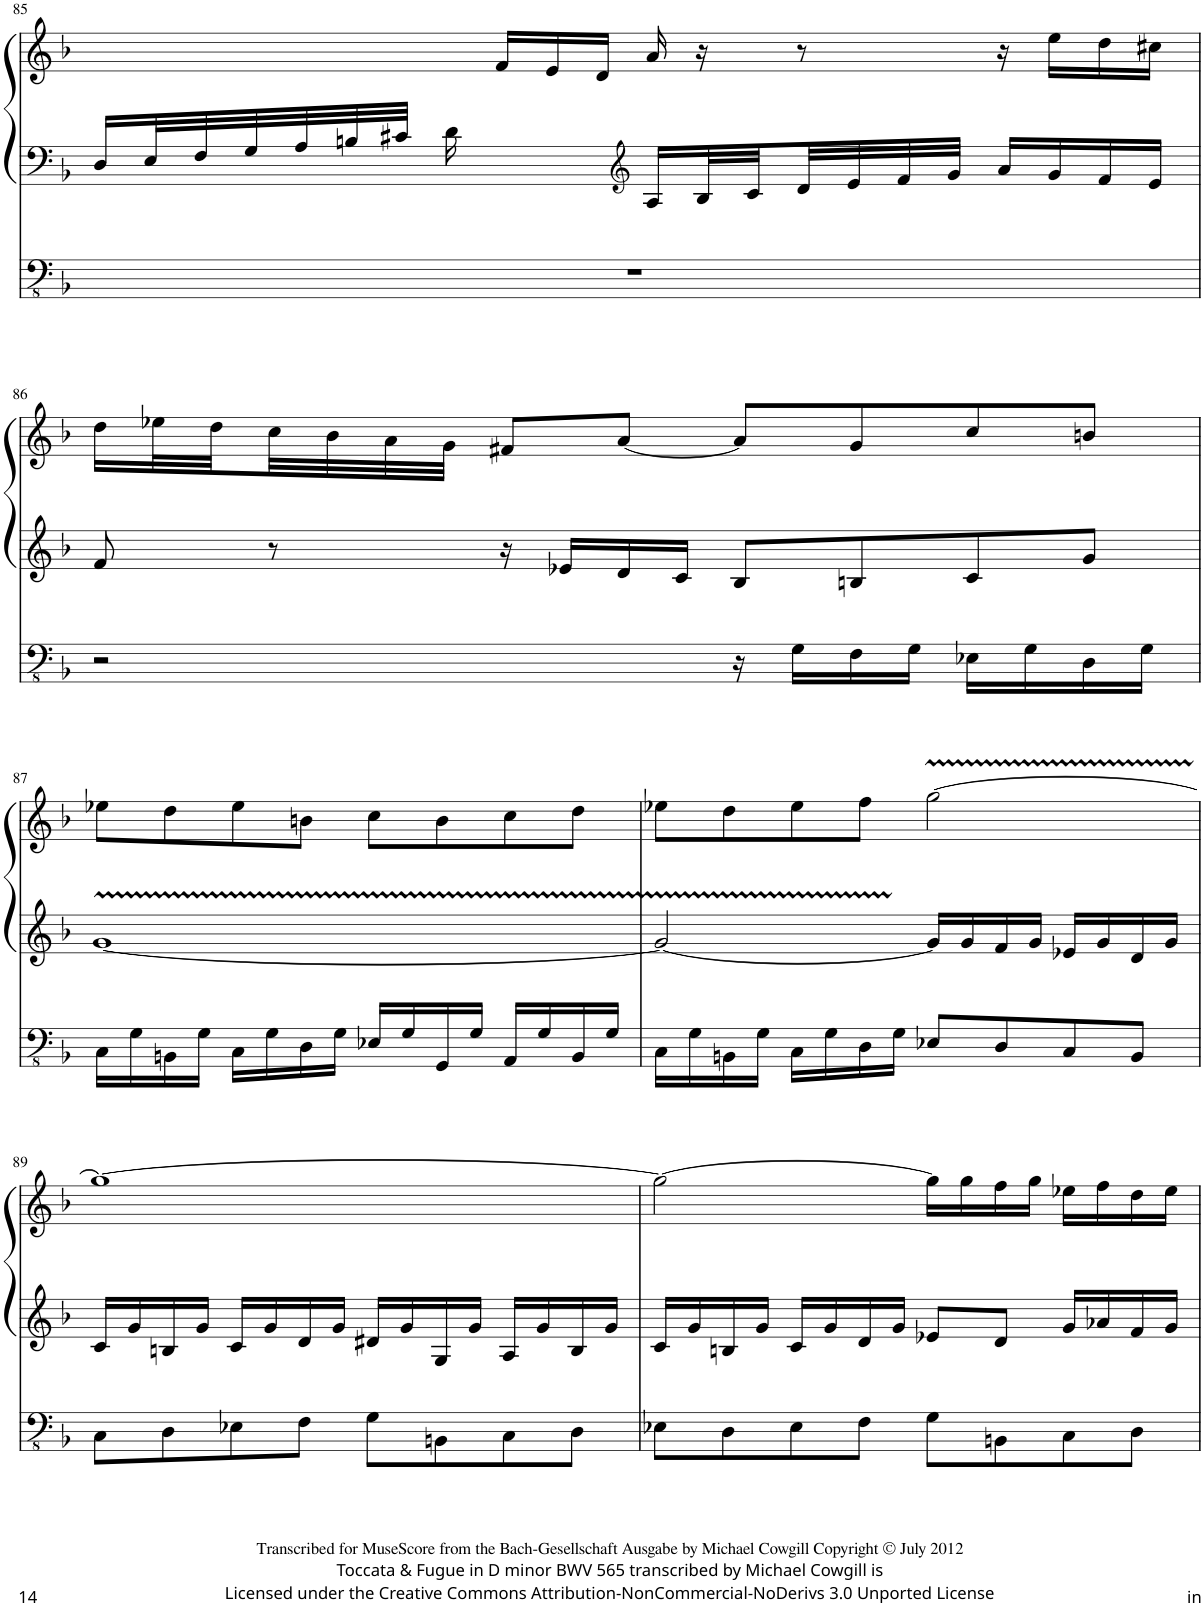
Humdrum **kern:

**kern	**kern	**kern
*part1	*part1	*part1
*staff3	*staff2	*staff1
*I"Organ	*	*
!!LO:PB:g=z
*clefFv4	*clefF4	*clefG2
*Trd1c2	*Trd1c2	*Trd1c2
*k[b-]	*k[b-]	*k[b-]
*M4/4	*M4/4	*M4/4
=85	=85	=85
*	*^	*
1r	16D/LL	4ryy	16ryy
.	32E/L	.	.
.	32F/	.	.
.	32G/	.	.
.	32A/	.	.
.	32Bn/	.	.
.	32c#X/JJJ	.	.
.	16d\	16ryy	.
.	2ryy	8.ryy	16f/LL
.	.	.	16e/
.	.	.	16d/JJ
*	*clefG2	*	*
.	.	16A/LL	16a/
.	.	32B/L	16r
.	.	32c#/	.
.	.	32d/	8r
.	.	32e/	.
.	.	32f/	.
.	.	32g/JJJ	.
.	.	16a/LL	16r
.	8.ryy	16g/	16ee\LL
.	.	16f/	16dd\
.	.	16e/JJ	16cc#X\JJ
*	*v	*v	*
!!LO:LB:g=z
=86	=86	=86
2r	8f/	16dd\LL
.	.	32ee-X\L
.	.	32dd\
.	8r	32cc\
.	.	32b-\
.	.	32a\
.	.	32g\JJJ
.	16r	8f#X/L
.	16e-X/LL	.
.	16d/	[8a/J
.	16c/JJ	.
16r	8B-/L	8a/L]
16GG\LL	.	.
16FF\	8Bn/	8g/
16GG\JJ	.	.
16EE-X\LL	8c/	8cc/
16GG\	.	.
16DD\	8g/J	8bn/J
16GG\JJ	.	.
!!LO:LB:g=z
=87	=87	=87
16CC\LL	[1g	8ee-X\L
16GG\	.	.
16BBBn\	.	8dd\
16GG\JJ	.	.
16CC\LL	.	8ee-\
16GG\	.	.
16DD\	.	8bn\J
16GG\JJ	.	.
16EE-X/LL	.	8cc\L
16GG/	.	.
16GGG/	.	8b\
16GG/JJ	.	.
16AAA/LL	.	8cc\
16GG/	.	.
16BBB/	.	8dd\J
16GG/JJ	.	.
=88	=88	=88
16CC\LL	2g/_	8ee-X\L
16GG\	.	.
16BBBn\	.	8dd\
16GG\JJ	.	.
16CC\LL	.	8ee-\
16GG\	.	.
16DD\	.	8ff\J
16GG\JJ	.	.
8EE-X/L	16g/LL]	[2gg\
.	16g/	.
8DD/	16f/	.
.	16g/JJ	.
8CC/	16e-X/LL	.
.	16g/	.
8BBB/J	16d/	.
.	16g/JJ	.
!!LO:LB:g=z
=89	=89	=89
8CC\L	16c/LL	1gg_
.	16g/	.
8DD\	16Bn/	.
.	16g/JJ	.
8EE-X\	16c/LL	.
.	16g/	.
8FF\J	16d/	.
.	16g/JJ	.
8GG\L	16d#X/LL	.
.	16g/	.
8BBBn\	16G/	.
.	16g/JJ	.
8CC\	16A/LL	.
.	16g/	.
8DD\J	16B/	.
.	16g/JJ	.
=90	=90	=90
8EE-X\L	16c/LL	2gg\_
.	16g/	.
8DD\	16Bn/	.
.	16g/JJ	.
8EE-\	16c/LL	.
.	16g/	.
8FF\J	16d/	.
.	16g/JJ	.
8GG\L	8e-X/L	16gg\LL]
.	.	16gg\
8BBBn\	8d/J	16ff\
.	.	16gg\JJ
8CC\	16g/LL	16ee-X\LL
.	16a-X/	16ff\
8DD\J	16f/	16dd\
.	16g/JJ	16ee-\JJ
=	=	=
*-	*-	*-
